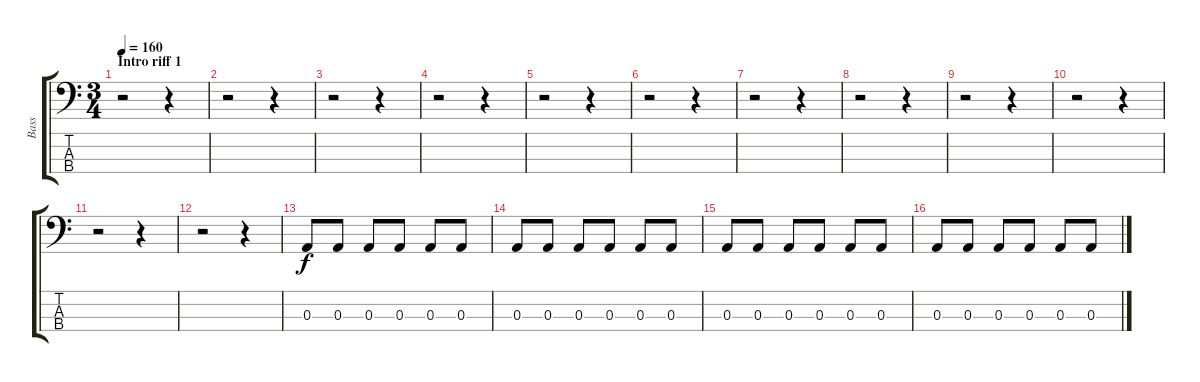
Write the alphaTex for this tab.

\track ("Bass" "Bass") {instrument electricbassfinger}
\staff {score tabs}
\tuning (G2 D2 A1 E1) {hide}
\ts (3 4)
\section ("" "Intro riff 1")
\tempo 160
\clef f4
\ks c
r.2{dy f} r.4 |
r.2 r.4 |
r.2 r.4 |
r.2 r.4 |
r.2 r.4 |
r.2 r.4 |
r.2 r.4 |
r.2 r.4 |
r.2 r.4 |
r.2 r.4 |
r.2 r.4 |
r.2{volume 16} r.4 |
0.3.8{volume 16} 0.3.8 0.3.8 0.3.8 0.3.8 0.3.8 |
0.3.8 0.3.8 0.3.8 0.3.8 0.3.8 0.3.8 |
0.3.8 0.3.8 0.3.8 0.3.8 0.3.8 0.3.8 |
0.3.8 0.3.8 0.3.8 0.3.8 0.3.8 0.3.8
